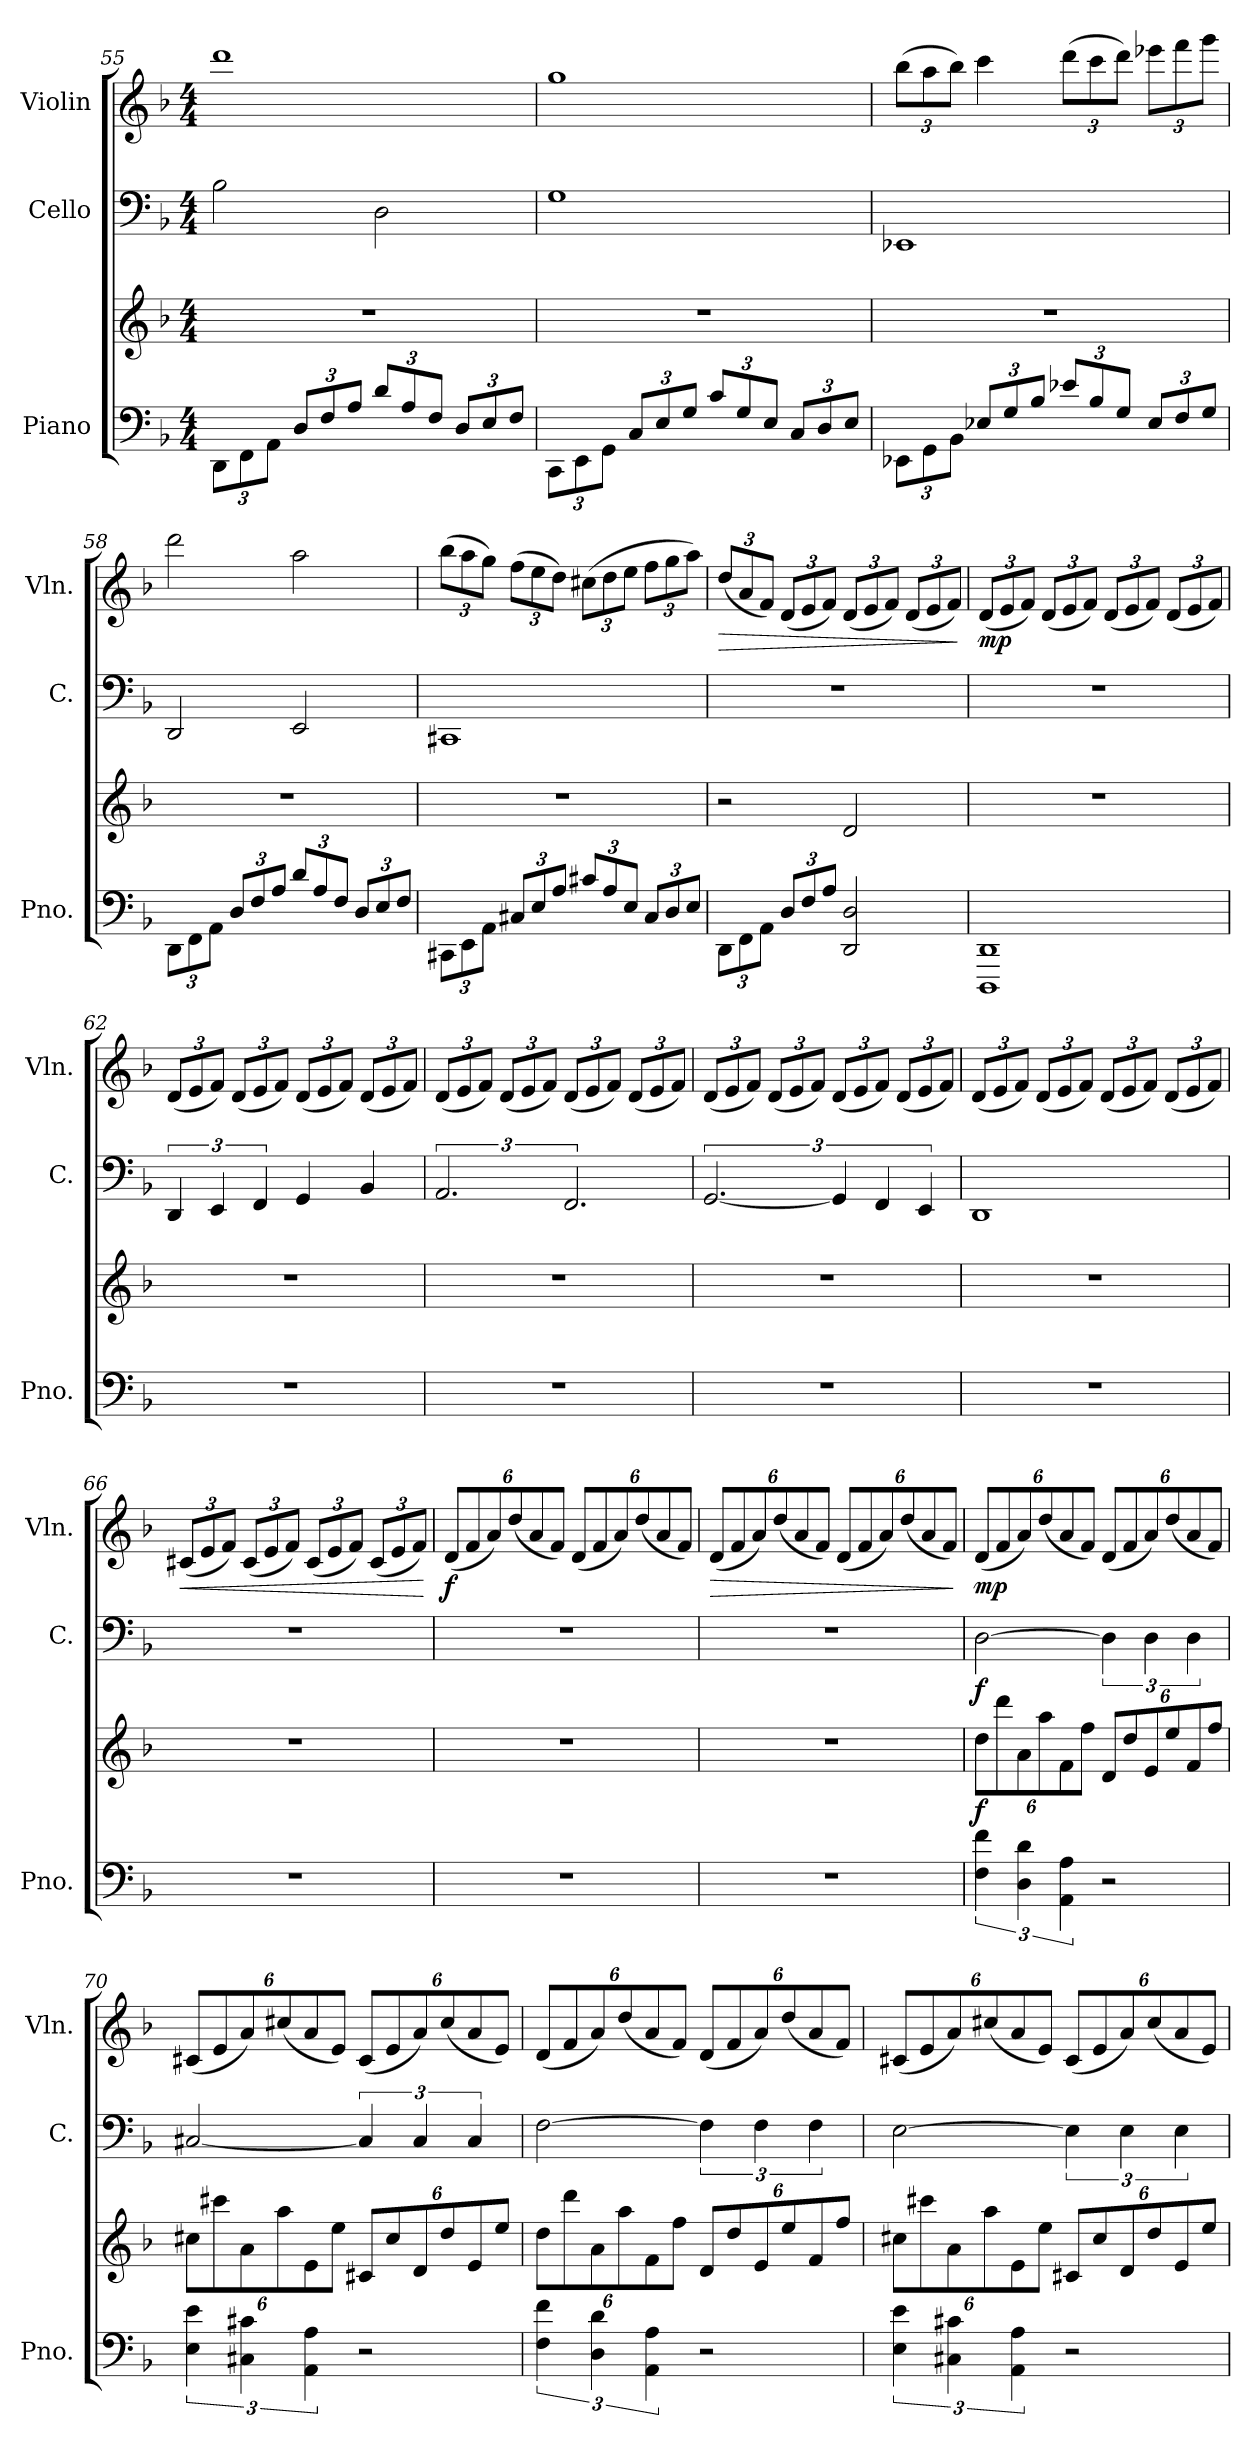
**kern	**kern	**dynam	**kern	**dynam	**kern	**dynam
*part3	*part3	*part3	*part2	*part2	*part1	*part1
*staff4	*staff3	*staff3/4	*staff2	*staff2	*staff1	*staff1
*I"Piano	*	*	*I"Cello	*	*I"Violin	*
*I'Pno.	*	*	*I'C.	*	*I'Vln.	*
!!LO:LB:g=z
*clefF4	*clefG2	*	*clefF4	*	*clefG2	*
*k[b-]	*k[b-]	*	*k[b-]	*	*k[b-]	*
*M4/4	*M4/4	*	*M4/4	*	*M4/4	*
*Xbrackettup	*	*	*	*	*	*
=55	=55	=55	=55	=55	=55	=55
12DD\L	1r	.	2B-\	.	1ddd	.
12FF\	.	.	.	.	.	.
12AA\J	.	.	.	.	.	.
12D/L	.	.	.	.	.	.
12F/	.	.	.	.	.	.
12A/J	.	.	.	.	.	.
12d/L	.	.	2D\	.	.	.
12A/	.	.	.	.	.	.
12F/J	.	.	.	.	.	.
12D/L	.	.	.	.	.	.
12E/	.	.	.	.	.	.
12F/J	.	.	.	.	.	.
=56	=56	=56	=56	=56	=56	=56
12CC\L	1r	.	1G	.	1gg	.
12EE\	.	.	.	.	.	.
12GG\J	.	.	.	.	.	.
12C/L	.	.	.	.	.	.
12E/	.	.	.	.	.	.
12G/J	.	.	.	.	.	.
12c/L	.	.	.	.	.	.
12G/	.	.	.	.	.	.
12E/J	.	.	.	.	.	.
12C/L	.	.	.	.	.	.
12D/	.	.	.	.	.	.
12E/J	.	.	.	.	.	.
=57	=57	=57	=57	=57	=57	=57
*	*	*	*	*	*Xbrackettup	*
12EE-X\L	1r	.	1EE-X	.	(>12bb-\L	.
12GG\	.	.	.	.	12aa\	.
12BB-\J	.	.	.	.	12bb-\J)	.
12E-X/L	.	.	.	.	4ccc\	.
12G/	.	.	.	.	.	.
12B-/J	.	.	.	.	.	.
12e-X/L	.	.	.	.	(>12ddd\L	.
12B-/	.	.	.	.	12ccc\	.
12G/J	.	.	.	.	12ddd\J)	.
12E-/L	.	.	.	.	12eee-X\L	.
12F/	.	.	.	.	12fff\	.
12G/J	.	.	.	.	12ggg\J	.
=58	=58	=58	=58	=58	=58	=58
12DD\L	1r	.	2DD/	.	2ddd\	.
12FF\	.	.	.	.	.	.
12AA\J	.	.	.	.	.	.
12D/L	.	.	.	.	.	.
12F/	.	.	.	.	.	.
12A/J	.	.	.	.	.	.
12d/L	.	.	2EE/	.	2aa\	.
12A/	.	.	.	.	.	.
12F/J	.	.	.	.	.	.
12D/L	.	.	.	.	.	.
12E/	.	.	.	.	.	.
12F/J	.	.	.	.	.	.
!!LO:LB:g=z
=59	=59	=59	=59	=59	=59	=59
12CC#X\L	1r	.	1CC#X	.	(>12bb-\L	.
12EE\	.	.	.	.	12aa\	.
12AA\J	.	.	.	.	12gg\J)	.
12C#X/L	.	.	.	.	(>12ff\L	.
12E/	.	.	.	.	12ee\	.
12A/J	.	.	.	.	12dd\J)	.
12c#X/L	.	.	.	.	(>12cc#X\L	.
12A/	.	.	.	.	12dd\	.
12E/J	.	.	.	.	12ee\J	.
12C#/L	.	.	.	.	12ff\L	.
12D/	.	.	.	.	12gg\	.
12E/J	.	.	.	.	12aa\J)	.
=60	=60	=60	=60	=60	=60	=60
!	!	!	!	!	!	!LO:HP:b
12DD\L	2r	.	1r	.	(<12dd/L	>
12FF\	.	.	.	.	12a/	.
12AA\J	.	.	.	.	12f/J)	.
12D/L	.	.	.	.	(<12d/L	.
12F/	.	.	.	.	12e/	.
12A/J	.	.	.	.	12f/J)	.
2DD/ 2D/	2d/	.	.	.	(<12d/L	.
.	.	.	.	.	12e/	.
.	.	.	.	.	12f/J)	.
.	.	.	.	.	(<12d/L	.
.	.	.	.	.	12e/	.
.	.	.	.	.	12f/J)	.
.	.	.	.	.	.	]
=61	=61	=61	=61	=61	=61	=61
!	!	!	!	!	!	!LO:DY:b
1DDD 1DD	1r	.	1r	.	(<12d/L	mp
.	.	.	.	.	12e/	.
.	.	.	.	.	12f/J)	.
.	.	.	.	.	(<12d/L	.
.	.	.	.	.	12e/	.
.	.	.	.	.	12f/J)	.
.	.	.	.	.	(<12d/L	.
.	.	.	.	.	12e/	.
.	.	.	.	.	12f/J)	.
.	.	.	.	.	(<12d/L	.
.	.	.	.	.	12e/	.
.	.	.	.	.	12f/J)	.
=62	=62	=62	=62	=62	=62	=62
1r	1r	.	6DD/	.	(<12d/L	.
.	.	.	.	.	12e/	.
.	.	.	6EE/	.	12f/J)	.
.	.	.	.	.	(<12d/L	.
.	.	.	6FF/	.	12e/	.
.	.	.	.	.	12f/J)	.
.	.	.	4GG/	.	(<12d/L	.
.	.	.	.	.	12e/	.
.	.	.	.	.	12f/J)	.
.	.	.	4BB-/	.	(<12d/L	.
.	.	.	.	.	12e/	.
.	.	.	.	.	12f/J)	.
=63	=63	=63	=63	=63	=63	=63
1r	1r	.	3.AA/	.	(<12d/L	.
.	.	.	.	.	12e/	.
.	.	.	.	.	12f/J)	.
.	.	.	.	.	(<12d/L	.
.	.	.	.	.	12e/	.
.	.	.	.	.	12f/J)	.
.	.	.	3.FF/	.	(<12d/L	.
.	.	.	.	.	12e/	.
.	.	.	.	.	12f/J)	.
.	.	.	.	.	(<12d/L	.
.	.	.	.	.	12e/	.
.	.	.	.	.	12f/J)	.
!!LO:LB:g=z
=64	=64	=64	=64	=64	=64	=64
1r	1r	.	[3.GG/	.	(<12d/L	.
.	.	.	.	.	12e/	.
.	.	.	.	.	12f/J)	.
.	.	.	.	.	(<12d/L	.
.	.	.	.	.	12e/	.
.	.	.	.	.	12f/J)	.
.	.	.	6GG/]	.	(<12d/L	.
.	.	.	.	.	12e/	.
.	.	.	6FF/	.	12f/J)	.
.	.	.	.	.	(<12d/L	.
.	.	.	6EE/	.	12e/	.
.	.	.	.	.	12f/J)	.
=65	=65	=65	=65	=65	=65	=65
1r	1r	.	1DD	.	(<12d/L	.
.	.	.	.	.	12e/	.
.	.	.	.	.	12f/J)	.
.	.	.	.	.	(<12d/L	.
.	.	.	.	.	12e/	.
.	.	.	.	.	12f/J)	.
.	.	.	.	.	(<12d/L	.
.	.	.	.	.	12e/	.
.	.	.	.	.	12f/J)	.
.	.	.	.	.	(<12d/L	.
.	.	.	.	.	12e/	.
.	.	.	.	.	12f/J)	.
=66	=66	=66	=66	=66	=66	=66
!	!	!	!	!	!	!LO:HP:b
1r	1r	.	1r	.	(<12c#X/L	<
.	.	.	.	.	12e/	.
.	.	.	.	.	12f/J)	.
.	.	.	.	.	(<12c#/L	.
.	.	.	.	.	12e/	.
.	.	.	.	.	12f/J)	.
.	.	.	.	.	(<12c#/L	.
.	.	.	.	.	12e/	.
.	.	.	.	.	12f/J)	.
.	.	.	.	.	(<12c#/L	.
.	.	.	.	.	12e/	.
.	.	.	.	.	12f/J)	.
.	.	.	.	.	.	[
=67	=67	=67	=67	=67	=67	=67
!	!	!	!	!	!	!LO:DY:b
1r	1r	.	1r	.	(<12d/L	f
.	.	.	.	.	12f/	.
.	.	.	.	.	12a/)	.
.	.	.	.	.	(<12dd/	.
.	.	.	.	.	12a/	.
.	.	.	.	.	12f/J)	.
.	.	.	.	.	(<12d/L	.
.	.	.	.	.	12f/	.
.	.	.	.	.	12a/)	.
.	.	.	.	.	(<12dd/	.
.	.	.	.	.	12a/	.
.	.	.	.	.	12f/J)	.
=68	=68	=68	=68	=68	=68	=68
!	!	!	!	!	!	!LO:HP:b
1r	1r	.	1r	.	(<12d/L	>
.	.	.	.	.	12f/	.
.	.	.	.	.	12a/)	.
.	.	.	.	.	(<12dd/	.
.	.	.	.	.	12a/	.
.	.	.	.	.	12f/J)	.
.	.	.	.	.	(<12d/L	.
.	.	.	.	.	12f/	.
.	.	.	.	.	12a/)	.
.	.	.	.	.	(<12dd/	.
.	.	.	.	.	12a/	.
.	.	.	.	.	12f/J)	.
.	.	.	.	.	.	]
!!LO:PB:g=z
=69	=69	=69	=69	=69	=69	=69
*brackettup	*Xbrackettup	*	*	*	*	*
!	!	!LO:DY:a=2	!	!LO:DY:b	!	!LO:DY:b
6F\ 6f\	12dd\L	f	[2D\	f	(<12d/L	mp
.	12ddd\	.	.	.	12f/	.
6D\ 6d\	12a\	.	.	.	12a/)	.
.	12aa\	.	.	.	(<12dd/	.
6AA\ 6A\	12f\	.	.	.	12a/	.
.	12ff\J	.	.	.	12f/J)	.
2r	12d/L	.	6D\]	.	(<12d/L	.
.	12dd/	.	.	.	12f/	.
.	12e/	.	6D\	.	12a/)	.
.	12ee/	.	.	.	(<12dd/	.
.	12f/	.	6D\	.	12a/	.
.	12ff/J	.	.	.	12f/J)	.
=70	=70	=70	=70	=70	=70	=70
6E\ 6e\	12cc#X\L	.	[2C#X/	.	(<12c#X/L	.
.	12ccc#X\	.	.	.	12e/	.
6C#X\ 6c#X\	12a\	.	.	.	12a/)	.
.	12aa\	.	.	.	(<12cc#X/	.
6AA\ 6A\	12e\	.	.	.	12a/	.
.	12ee\J	.	.	.	12e/J)	.
2r	12c#X/L	.	6C#/]	.	(<12c#/L	.
.	12cc#/	.	.	.	12e/	.
.	12d/	.	6C#/	.	12a/)	.
.	12dd/	.	.	.	(<12cc#/	.
.	12e/	.	6C#/	.	12a/	.
.	12ee/J	.	.	.	12e/J)	.
=71	=71	=71	=71	=71	=71	=71
6F\ 6f\	12dd\L	.	[2F\	.	(<12d/L	.
.	12ddd\	.	.	.	12f/	.
6D\ 6d\	12a\	.	.	.	12a/)	.
.	12aa\	.	.	.	(<12dd/	.
6AA\ 6A\	12f\	.	.	.	12a/	.
.	12ff\J	.	.	.	12f/J)	.
2r	12d/L	.	6F\]	.	(<12d/L	.
.	12dd/	.	.	.	12f/	.
.	12e/	.	6F\	.	12a/)	.
.	12ee/	.	.	.	(<12dd/	.
.	12f/	.	6F\	.	12a/	.
.	12ff/J	.	.	.	12f/J)	.
=72	=72	=72	=72	=72	=72	=72
6E\ 6e\	12cc#X\L	.	[2E\	.	(<12c#X/L	.
.	12ccc#X\	.	.	.	12e/	.
6C#X\ 6c#X\	12a\	.	.	.	12a/)	.
.	12aa\	.	.	.	(<12cc#X/	.
6AA\ 6A\	12e\	.	.	.	12a/	.
.	12ee\J	.	.	.	12e/J)	.
2r	12c#X/L	.	6E\]	.	(<12c#/L	.
.	12cc#/	.	.	.	12e/	.
.	12d/	.	6E\	.	12a/)	.
.	12dd/	.	.	.	(<12cc#/	.
.	12e/	.	6E\	.	12a/	.
.	12ee/J	.	.	.	12e/J)	.
=	=	=	=	=	=	=
*-	*-	*-	*-	*-	*-	*-
